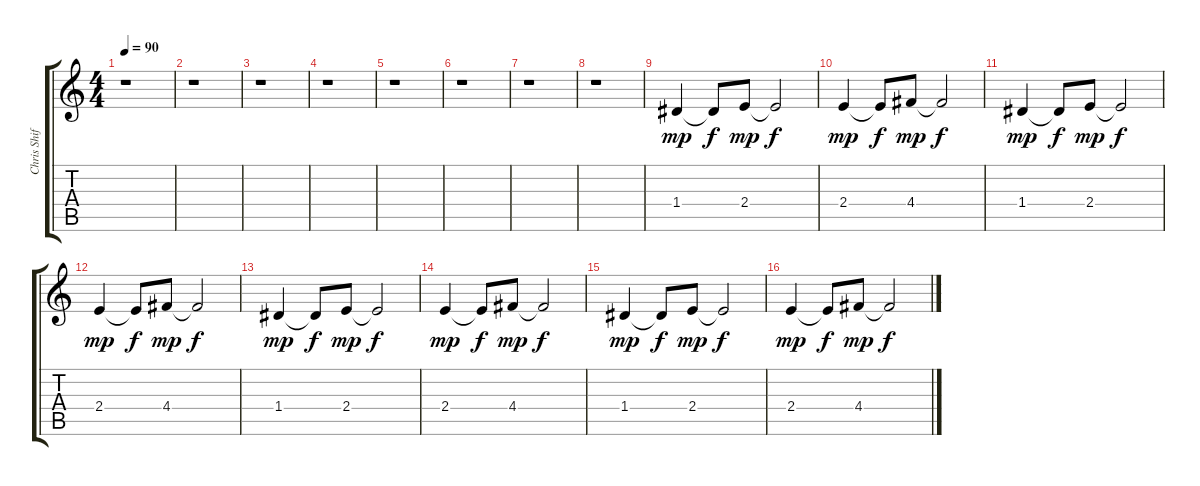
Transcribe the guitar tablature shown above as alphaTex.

\track ("Chris Shifflet" "Chris Shif") {instrument distortionguitar}
\staff {score tabs}
\tuning (E4 B3 G3 D3 A2 E2) {hide}
\ts (4 4)
\tempo 90
\clef g2
\ks c
r.1{dy f} |
r.1 |
r.1 |
r.1 |
r.1 |
r.1 |
r.1 |
r.1 |
1.4.4{dy mp} 1.4{t}.8{dy f} 2.4.8{dy mp} 2.4{t}.2{dy f} |
2.4.4{dy mp} 2.4{t}.8{dy f} 4.4.8{dy mp} 4.4{t}.2{dy f} |
1.4.4{dy mp} 1.4{t}.8{dy f} 2.4.8{dy mp} 2.4{t}.2{dy f} |
2.4.4{dy mp} 2.4{t}.8{dy f} 4.4.8{dy mp} 4.4{t}.2{dy f} |
1.4.4{dy mp} 1.4{t}.8{dy f} 2.4.8{dy mp} 2.4{t}.2{dy f} |
2.4.4{dy mp} 2.4{t}.8{dy f} 4.4.8{dy mp} 4.4{t}.2{dy f} |
1.4.4{dy mp} 1.4{t}.8{dy f} 2.4.8{dy mp} 2.4{t}.2{dy f} |
2.4.4{dy mp} 2.4{t}.8{dy f} 4.4.8{dy mp} 4.4{t}.2{dy f}
